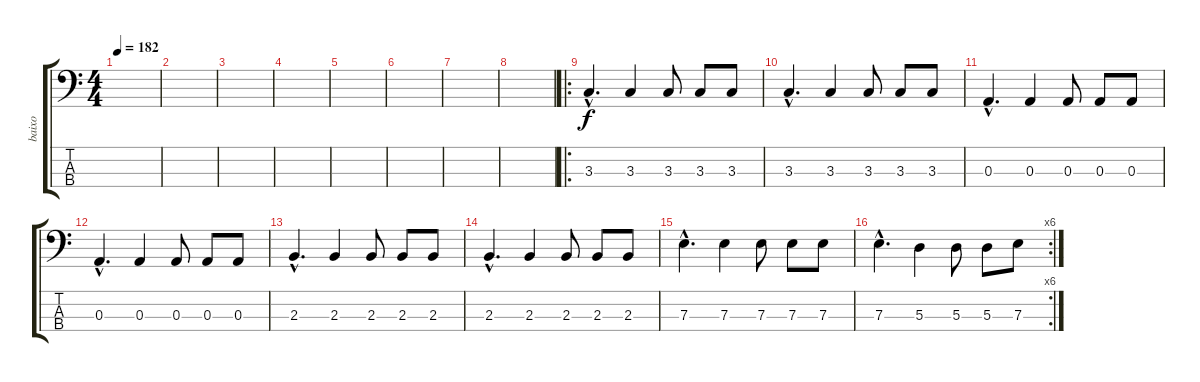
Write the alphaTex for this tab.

\track ("baixo" "baixo") {instrument electricbasspick}
\staff {score tabs}
\tuning (G2 D2 A1 E1) {hide}
\ts (4 4)
\tempo 182
\clef f4
\ks c
|
|
|
|
|
|
|
|
\ro
3.3{hac}.4{d} 3.3.4 3.3.8 3.3.8 3.3.8 |
3.3{hac}.4{d} 3.3.4 3.3.8 3.3.8 3.3.8 |
0.3{hac}.4{d} 0.3.4 0.3.8 0.3.8 0.3.8 |
0.3{hac}.4{d} 0.3.4 0.3.8 0.3.8 0.3.8 |
2.3{hac}.4{d} 2.3.4 2.3.8 2.3.8 2.3.8 |
2.3{hac}.4{d} 2.3.4 2.3.8 2.3.8 2.3.8 |
7.3{hac}.4{d} 7.3.4 7.3.8 7.3.8 7.3.8 |
\rc 6
7.3{hac}.4{d} 5.3.4 5.3.8 5.3.8 7.3.8
